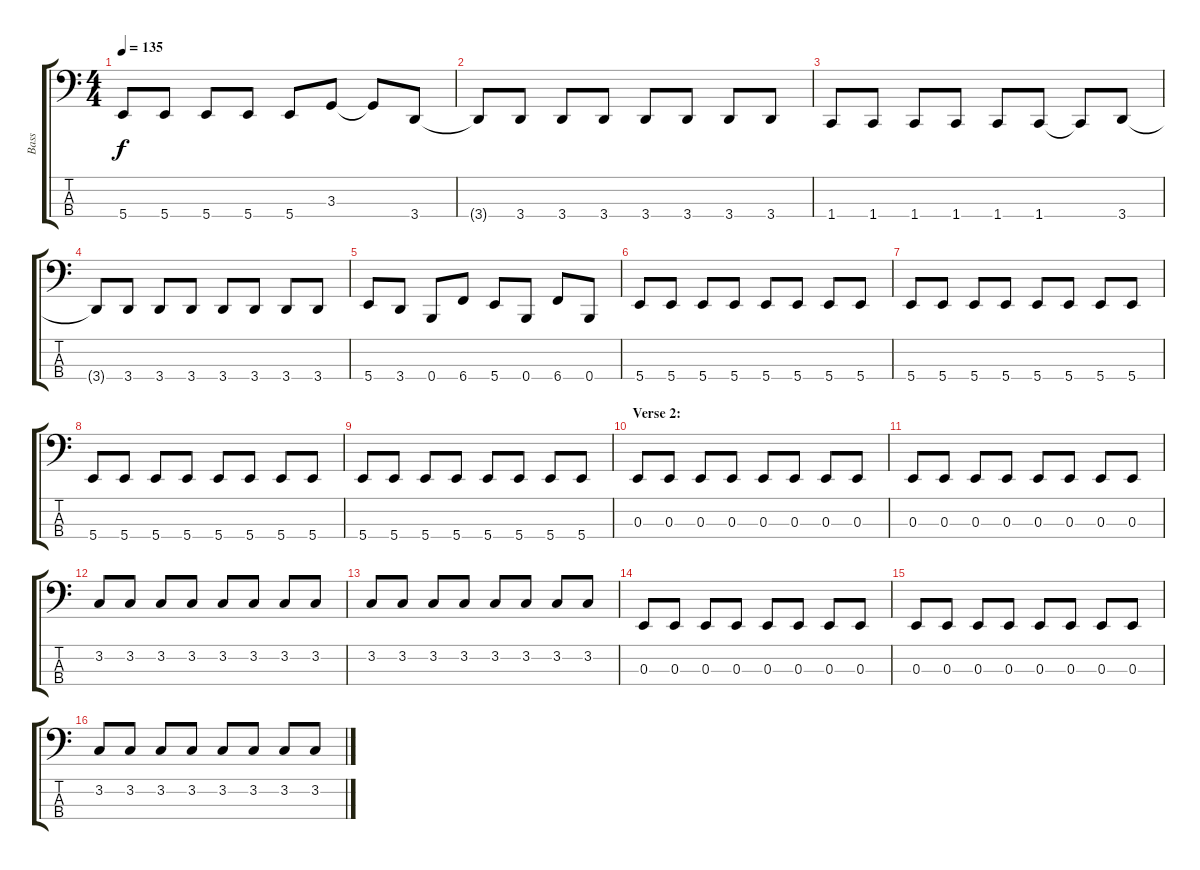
\track ("Bass" "Bass") {instrument slapbass2}
\staff {score tabs}
\tuning (D2 A1 E1 B0) {hide}
\ts (4 4)
\tempo 135
\clef f4
\ks c
5.4.8{dy f} 5.4.8 5.4.8 5.4.8 5.4.8 3.3.8 3.3{t}.8 3.4.8 |
3.4{t}.8 3.4.8 3.4.8 3.4.8 3.4.8 3.4.8 3.4.8 3.4.8 |
1.4.8 1.4.8 1.4.8 1.4.8 1.4.8 1.4.8 1.4{t}.8 3.4.8 |
3.4{t}.8 3.4.8 3.4.8 3.4.8 3.4.8 3.4.8 3.4.8 3.4.8 |
5.4.8 3.4.8 0.4.8 6.4.8 5.4.8 0.4.8 6.4.8 0.4.8 |
5.4.8 5.4.8 5.4.8 5.4.8 5.4.8 5.4.8 5.4.8 5.4.8 |
5.4.8 5.4.8 5.4.8 5.4.8 5.4.8 5.4.8 5.4.8 5.4.8 |
5.4.8 5.4.8 5.4.8 5.4.8 5.4.8 5.4.8 5.4.8 5.4.8 |
5.4.8 5.4.8 5.4.8 5.4.8 5.4.8 5.4.8 5.4.8 5.4.8 |
\section ("" "Verse 2:")
0.3.8 0.3.8 0.3.8 0.3.8 0.3.8 0.3.8 0.3.8 0.3.8 |
0.3.8 0.3.8 0.3.8 0.3.8 0.3.8 0.3.8 0.3.8 0.3.8 |
3.2.8 3.2.8 3.2.8 3.2.8 3.2.8 3.2.8 3.2.8 3.2.8 |
3.2.8 3.2.8 3.2.8 3.2.8 3.2.8 3.2.8 3.2.8 3.2.8 |
0.3.8 0.3.8 0.3.8 0.3.8 0.3.8 0.3.8 0.3.8 0.3.8 |
0.3.8 0.3.8 0.3.8 0.3.8 0.3.8 0.3.8 0.3.8 0.3.8 |
3.2.8 3.2.8 3.2.8 3.2.8 3.2.8 3.2.8 3.2.8 3.2.8
